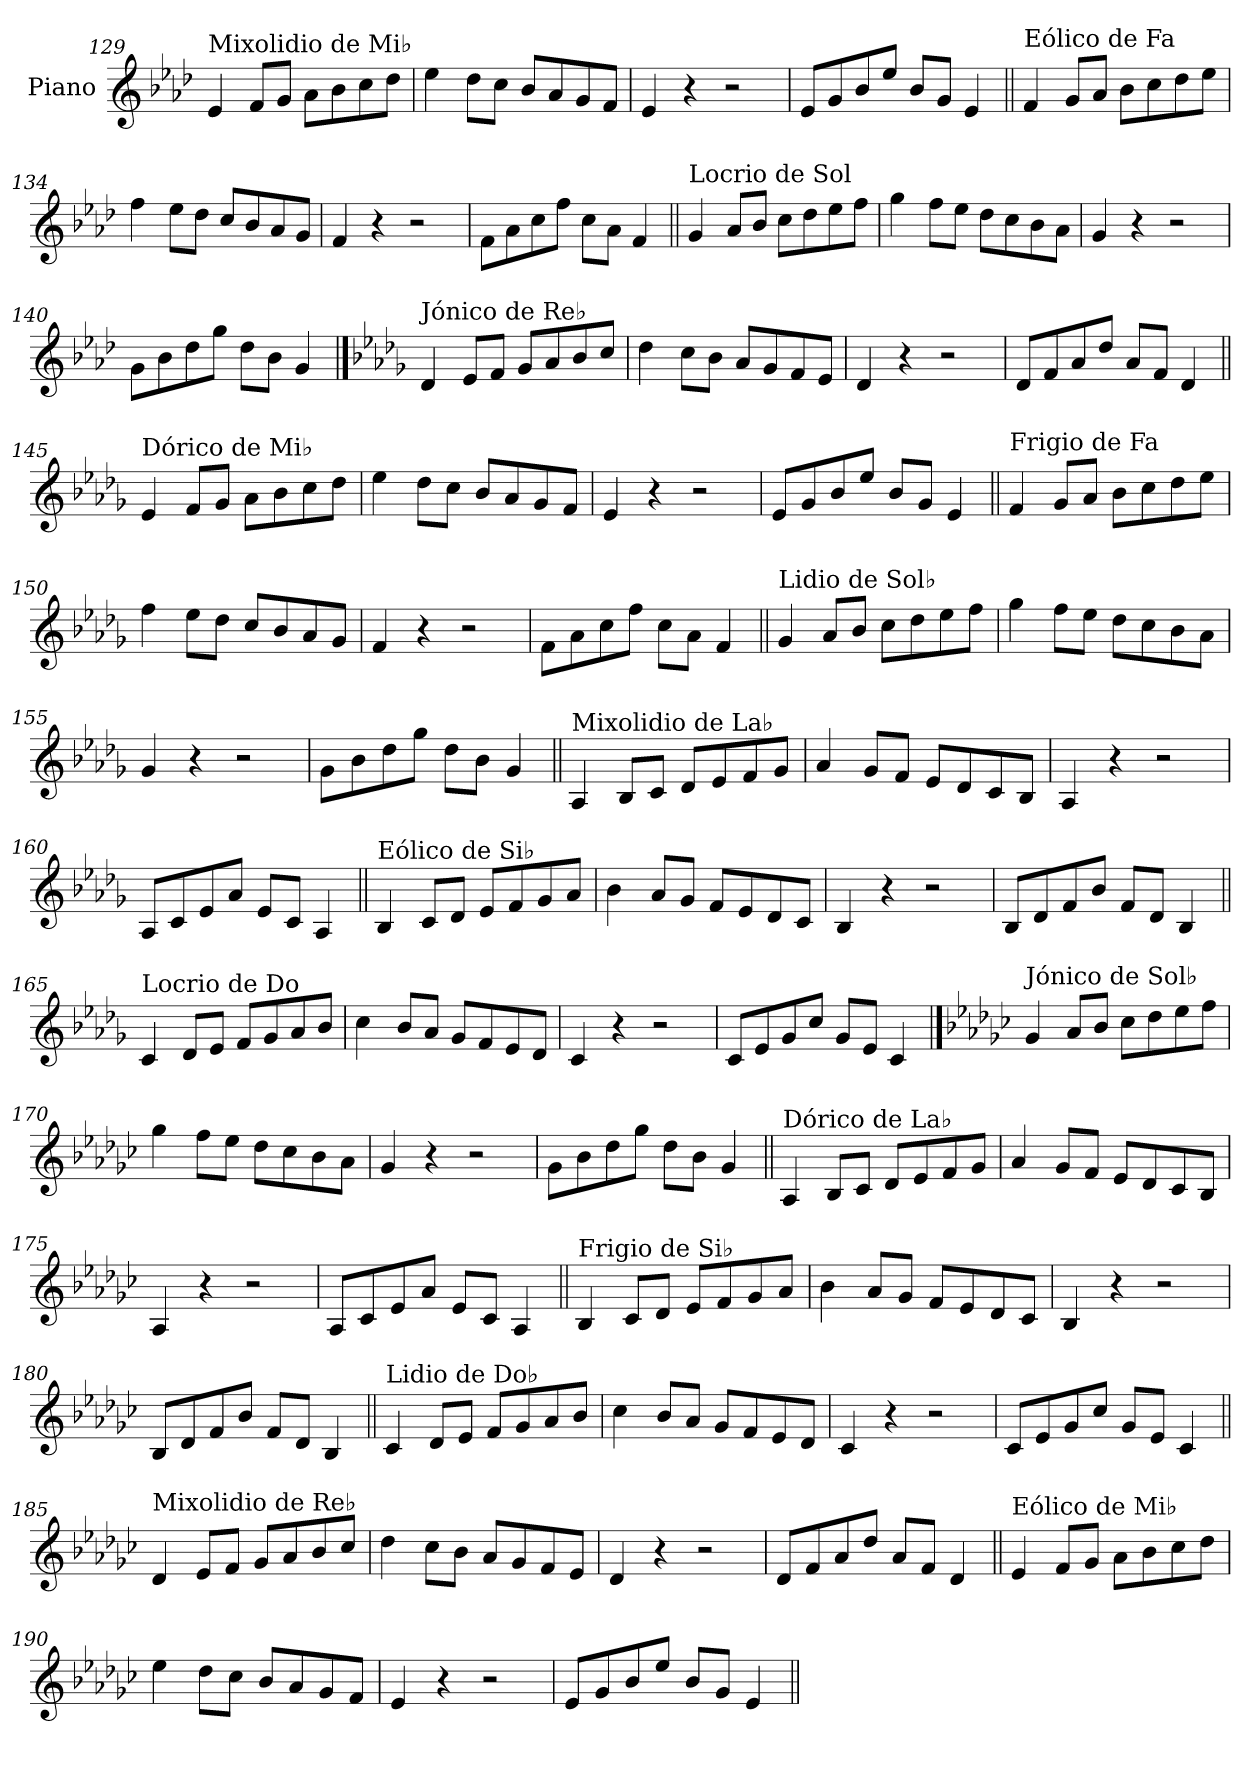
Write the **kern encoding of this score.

**kern
*part1
*staff1
*I"Piano
*I'Pno.
!!LO:LB:g=z
*clefG2
*k[b-e-a-d-]
=129
!LO:TX:a:t=Mixolidio de Mi♭
4e-/
8f/L
8g/J
8a-\L
8b-\
8cc\
8dd-\J
=130
4ee-\
8dd-\L
8cc\J
8b-/L
8a-/
8g/
8f/J
=131
4e-/
4r
2r
=132
8e-/L
8g/
8b-/
8ee-/J
8b-/L
8g/J
4e-/
!!LO:LB:g=z
=133||
!LO:TX:a:t=Eólico de Fa
4f/
8g/L
8a-/J
8b-\L
8cc\
8dd-\
8ee-\J
=134
4ff\
8ee-\L
8dd-\J
8cc/L
8b-/
8a-/
8g/J
=135
4f/
4r
2r
=136
8f\L
8a-\
8cc\
8ff\J
8cc\L
8a-\J
4f/
!!LO:LB:g=z
=137||
!LO:TX:a:t=Locrio de Sol
4g/
8a-/L
8b-/J
8cc\L
8dd-\
8ee-\
8ff\J
=138
4gg\
8ff\L
8ee-\J
8dd-\L
8cc\
8b-\
8a-\J
=139
4g/
4r
2r
=140
8g\L
8b-\
8dd-\
8gg\J
8dd-\L
8b-\J
4g/
!!LO:PB:g=z
==141
*k[b-e-a-d-g-]
!LO:TX:a:t=Jónico de Re♭
4d-/
8e-/L
8f/J
8g-/L
8a-/
8b-/
8cc/J
=142
4dd-\
8cc\L
8b-\J
8a-/L
8g-/
8f/
8e-/J
=143
4d-/
4r
2r
=144
8d-/L
8f/
8a-/
8dd-/J
8a-/L
8f/J
4d-/
!!LO:LB:g=z
=145||
!LO:TX:a:t=Dórico de Mi♭
4e-/
8f/L
8g-/J
8a-\L
8b-\
8cc\
8dd-\J
=146
4ee-\
8dd-\L
8cc\J
8b-/L
8a-/
8g-/
8f/J
=147
4e-/
4r
2r
=148
8e-/L
8g-/
8b-/
8ee-/J
8b-/L
8g-/J
4e-/
!!LO:LB:g=z
=149||
!LO:TX:a:t=Frigio de Fa
4f/
8g-/L
8a-/J
8b-\L
8cc\
8dd-\
8ee-\J
=150
4ff\
8ee-\L
8dd-\J
8cc/L
8b-/
8a-/
8g-/J
=151
4f/
4r
2r
=152
8f\L
8a-\
8cc\
8ff\J
8cc\L
8a-\J
4f/
!!LO:LB:g=z
=153||
!LO:TX:a:t=Lidio de Sol♭
4g-/
8a-/L
8b-/J
8cc\L
8dd-\
8ee-\
8ff\J
=154
4gg-\
8ff\L
8ee-\J
8dd-\L
8cc\
8b-\
8a-\J
=155
4g-/
4r
2r
=156
8g-\L
8b-\
8dd-\
8gg-\J
8dd-\L
8b-\J
4g-/
!!LO:LB:g=z
=157||
!LO:TX:a:t=Mixolidio de La♭
4A-/
8B-/L
8c/J
8d-/L
8e-/
8f/
8g-/J
=158
4a-/
8g-/L
8f/J
8e-/L
8d-/
8c/
8B-/J
=159
4A-/
4r
2r
=160
8A-/L
8c/
8e-/
8a-/J
8e-/L
8c/J
4A-/
!!LO:LB:g=z
=161||
!LO:TX:a:t=Eólico de Si♭
4B-/
8c/L
8d-/J
8e-/L
8f/
8g-/
8a-/J
=162
4b-\
8a-/L
8g-/J
8f/L
8e-/
8d-/
8c/J
=163
4B-/
4r
2r
=164
8B-/L
8d-/
8f/
8b-/J
8f/L
8d-/J
4B-/
!!LO:LB:g=z
=165||
!LO:TX:a:t=Locrio de Do
4c/
8d-/L
8e-/J
8f/L
8g-/
8a-/
8b-/J
=166
4cc\
8b-/L
8a-/J
8g-/L
8f/
8e-/
8d-/J
=167
4c/
4r
2r
=168
8c/L
8e-/
8g-/
8cc/J
8g-/L
8e-/J
4c/
!!LO:PB:g=z
==169
*k[b-e-a-d-g-c-]
!LO:TX:a:t=Jónico de Sol♭
4g-/
8a-/L
8b-/J
8cc-\L
8dd-\
8ee-\
8ff\J
=170
4gg-\
8ff\L
8ee-\J
8dd-\L
8cc-\
8b-\
8a-\J
=171
4g-/
4r
2r
=172
8g-\L
8b-\
8dd-\
8gg-\J
8dd-\L
8b-\J
4g-/
!!LO:LB:g=z
=173||
!LO:TX:a:t=Dórico de La♭
4A-/
8B-/L
8c-/J
8d-/L
8e-/
8f/
8g-/J
=174
4a-/
8g-/L
8f/J
8e-/L
8d-/
8c-/
8B-/J
=175
4A-/
4r
2r
=176
8A-/L
8c-/
8e-/
8a-/J
8e-/L
8c-/J
4A-/
!!LO:LB:g=z
=177||
!LO:TX:a:t=Frigio de Si♭
4B-/
8c-/L
8d-/J
8e-/L
8f/
8g-/
8a-/J
=178
4b-\
8a-/L
8g-/J
8f/L
8e-/
8d-/
8c-/J
=179
4B-/
4r
2r
=180
8B-/L
8d-/
8f/
8b-/J
8f/L
8d-/J
4B-/
!!LO:LB:g=z
=181||
!LO:TX:a:t=Lidio de Do♭
4c-/
8d-/L
8e-/J
8f/L
8g-/
8a-/
8b-/J
=182
4cc-\
8b-/L
8a-/J
8g-/L
8f/
8e-/
8d-/J
=183
4c-/
4r
2r
=184
8c-/L
8e-/
8g-/
8cc-/J
8g-/L
8e-/J
4c-/
!!LO:LB:g=z
=185||
!LO:TX:a:t=Mixolidio de Re♭
4d-/
8e-/L
8f/J
8g-/L
8a-/
8b-/
8cc-/J
=186
4dd-\
8cc-\L
8b-\J
8a-/L
8g-/
8f/
8e-/J
=187
4d-/
4r
2r
=188
8d-/L
8f/
8a-/
8dd-/J
8a-/L
8f/J
4d-/
!!LO:LB:g=z
=189||
!LO:TX:a:t=Eólico de Mi♭
4e-/
8f/L
8g-/J
8a-\L
8b-\
8cc-\
8dd-\J
=190
4ee-\
8dd-\L
8cc-\J
8b-/L
8a-/
8g-/
8f/J
=191
4e-/
4r
2r
=192
8e-/L
8g-/
8b-/
8ee-/J
8b-/L
8g-/J
4e-/
=||
*-
